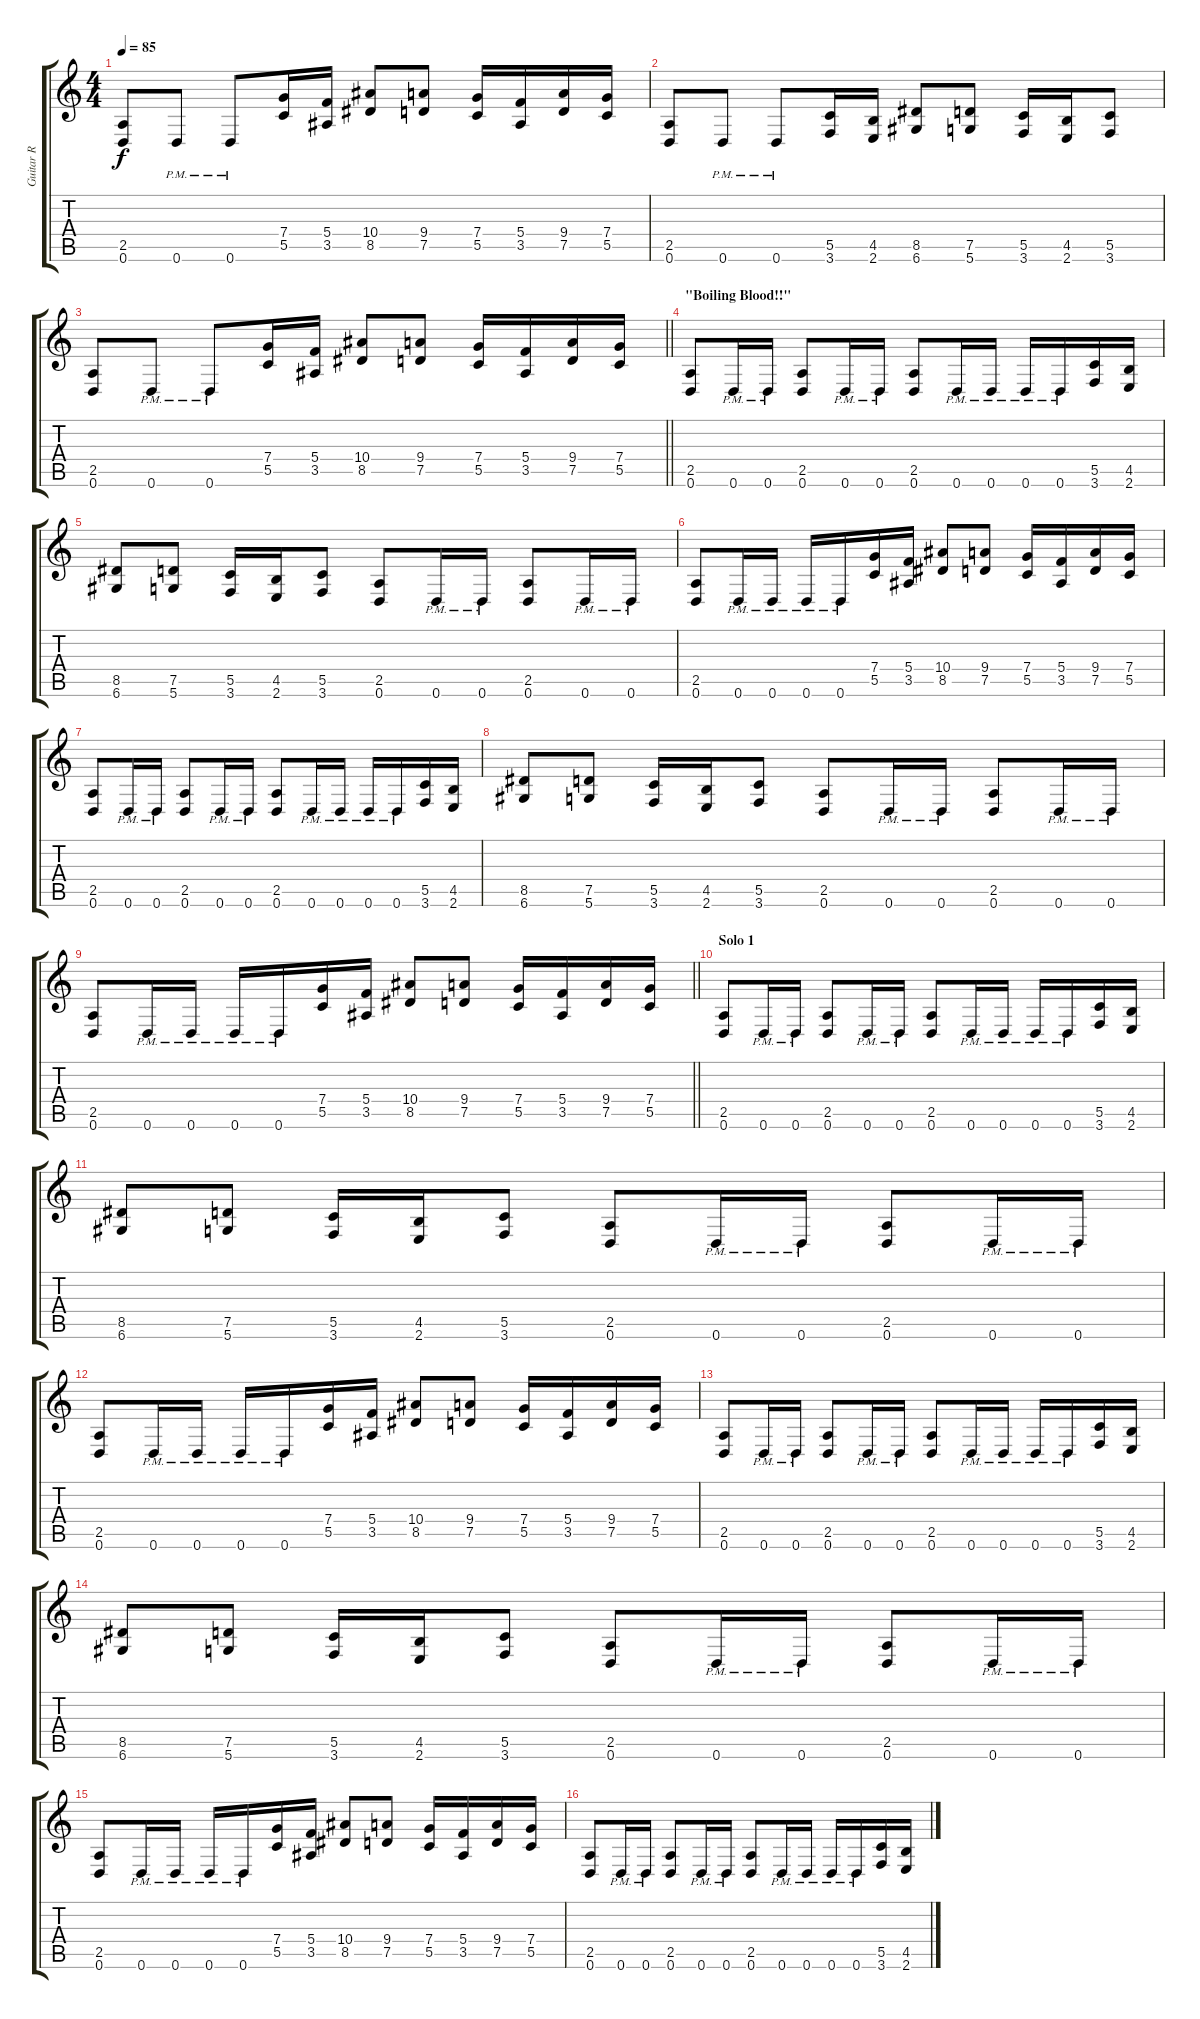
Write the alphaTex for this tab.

\track ("Guitar R" "Guitar R") {instrument distortionguitar}
\staff {score tabs}
\tuning (D4 A3 F3 C3 G2 D2) {hide}
\ts (4 4)
\tempo 85
\clef g2
\ks c
(2.5 0.6).8{dy f} 0.6{pm}.8 0.6{pm}.8 (7.4 5.5).16 (5.4 3.5).16 (10.4 8.5).8 (9.4 7.5).8 (7.4 5.5).16 (5.4 3.5).16 (9.4 7.5).16 (7.4 5.5).16 |
(2.5 0.6).8 0.6{pm}.8 0.6{pm}.8 (5.5 3.6).16 (4.5 2.6).16 (8.5 6.6).8 (7.5 5.6).8 (5.5 3.6).16 (4.5 2.6).16 (5.5 3.6).8 |
\barLineRight lightlight
(2.5 0.6).8 0.6{pm}.8 0.6{pm}.8 (7.4 5.5).16 (5.4 3.5).16 (10.4 8.5).8 (9.4 7.5).8 (7.4 5.5).16 (5.4 3.5).16 (9.4 7.5).16 (7.4 5.5).16 |
\section ("" "\"Boiling Blood!!\"")
(2.5 0.6).8 0.6{pm}.16 0.6{pm}.16 (2.5 0.6).8 0.6{pm}.16 0.6{pm}.16 (2.5 0.6).8 0.6{pm}.16 0.6{pm}.16 0.6{pm}.16 0.6{pm}.16 (5.5 3.6).16 (4.5 2.6).16 |
(8.5 6.6).8 (7.5 5.6).8 (5.5 3.6).16 (4.5 2.6).16 (5.5 3.6).8 (2.5 0.6).8 0.6{pm}.16 0.6{pm}.16 (2.5 0.6).8 0.6{pm}.16 0.6{pm}.16 |
(2.5 0.6).8 0.6{pm}.16 0.6{pm}.16 0.6{pm}.16 0.6{pm}.16 (7.4 5.5).16 (5.4 3.5).16 (10.4 8.5).8 (9.4 7.5).8 (7.4 5.5).16 (5.4 3.5).16 (9.4 7.5).16 (7.4 5.5).16 |
(2.5 0.6).8 0.6{pm}.16 0.6{pm}.16 (2.5 0.6).8 0.6{pm}.16 0.6{pm}.16 (2.5 0.6).8 0.6{pm}.16 0.6{pm}.16 0.6{pm}.16 0.6{pm}.16 (5.5 3.6).16 (4.5 2.6).16 |
(8.5 6.6).8 (7.5 5.6).8 (5.5 3.6).16 (4.5 2.6).16 (5.5 3.6).8 (2.5 0.6).8 0.6{pm}.16 0.6{pm}.16 (2.5 0.6).8 0.6{pm}.16 0.6{pm}.16 |
\barLineRight lightlight
(2.5 0.6).8 0.6{pm}.16 0.6{pm}.16 0.6{pm}.16 0.6{pm}.16 (7.4 5.5).16 (5.4 3.5).16 (10.4 8.5).8 (9.4 7.5).8 (7.4 5.5).16 (5.4 3.5).16 (9.4 7.5).16 (7.4 5.5).16 |
\section ("" "Solo 1")
(2.5 0.6).8 0.6{pm}.16 0.6{pm}.16 (2.5 0.6).8 0.6{pm}.16 0.6{pm}.16 (2.5 0.6).8 0.6{pm}.16 0.6{pm}.16 0.6{pm}.16 0.6{pm}.16 (5.5 3.6).16 (4.5 2.6).16 |
(8.5 6.6).8 (7.5 5.6).8 (5.5 3.6).16 (4.5 2.6).16 (5.5 3.6).8 (2.5 0.6).8 0.6{pm}.16 0.6{pm}.16 (2.5 0.6).8 0.6{pm}.16 0.6{pm}.16 |
(2.5 0.6).8 0.6{pm}.16 0.6{pm}.16 0.6{pm}.16 0.6{pm}.16 (7.4 5.5).16 (5.4 3.5).16 (10.4 8.5).8 (9.4 7.5).8 (7.4 5.5).16 (5.4 3.5).16 (9.4 7.5).16 (7.4 5.5).16 |
(2.5 0.6).8 0.6{pm}.16 0.6{pm}.16 (2.5 0.6).8 0.6{pm}.16 0.6{pm}.16 (2.5 0.6).8 0.6{pm}.16 0.6{pm}.16 0.6{pm}.16 0.6{pm}.16 (5.5 3.6).16 (4.5 2.6).16 |
(8.5 6.6).8 (7.5 5.6).8 (5.5 3.6).16 (4.5 2.6).16 (5.5 3.6).8 (2.5 0.6).8 0.6{pm}.16 0.6{pm}.16 (2.5 0.6).8 0.6{pm}.16 0.6{pm}.16 |
(2.5 0.6).8 0.6{pm}.16 0.6{pm}.16 0.6{pm}.16 0.6{pm}.16 (7.4 5.5).16 (5.4 3.5).16 (10.4 8.5).8 (9.4 7.5).8 (7.4 5.5).16 (5.4 3.5).16 (9.4 7.5).16 (7.4 5.5).16 |
(2.5 0.6).8 0.6{pm}.16 0.6{pm}.16 (2.5 0.6).8 0.6{pm}.16 0.6{pm}.16 (2.5 0.6).8 0.6{pm}.16 0.6{pm}.16 0.6{pm}.16 0.6{pm}.16 (5.5 3.6).16 (4.5 2.6).16
